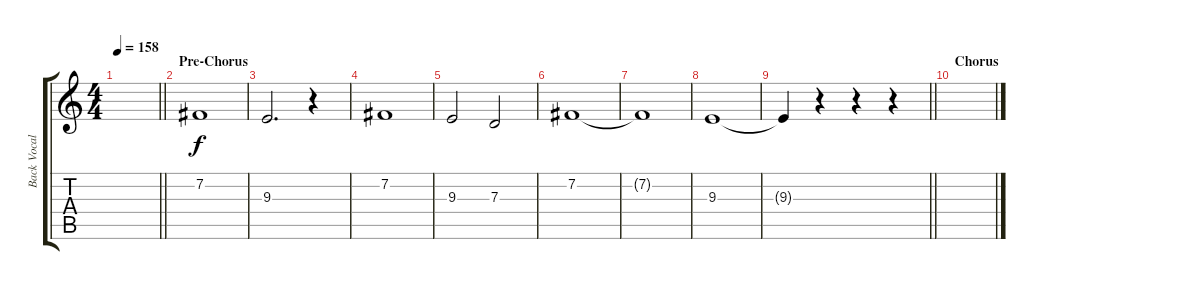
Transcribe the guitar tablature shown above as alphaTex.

\track ("Back Vocals" "Back Vocal") {instrument tenorsax}
\staff {score tabs}
\tuning (E4 B3 G3 D3 A2 E2) {hide}
\ts (4 4)
\tempo 158
\clef g2
\barLineRight lightlight
\ks c
|
\section ("" "Pre-Chorus")
7.2.1 |
9.3.2{d} r.4 |
7.2.1 |
9.3.2 7.3.2 |
7.2.1 |
7.2{t}.1 |
9.3.1 |
\barLineRight lightlight
9.3{t}.4 r.4 r.4 r.4 |
\section ("" "Chorus")
